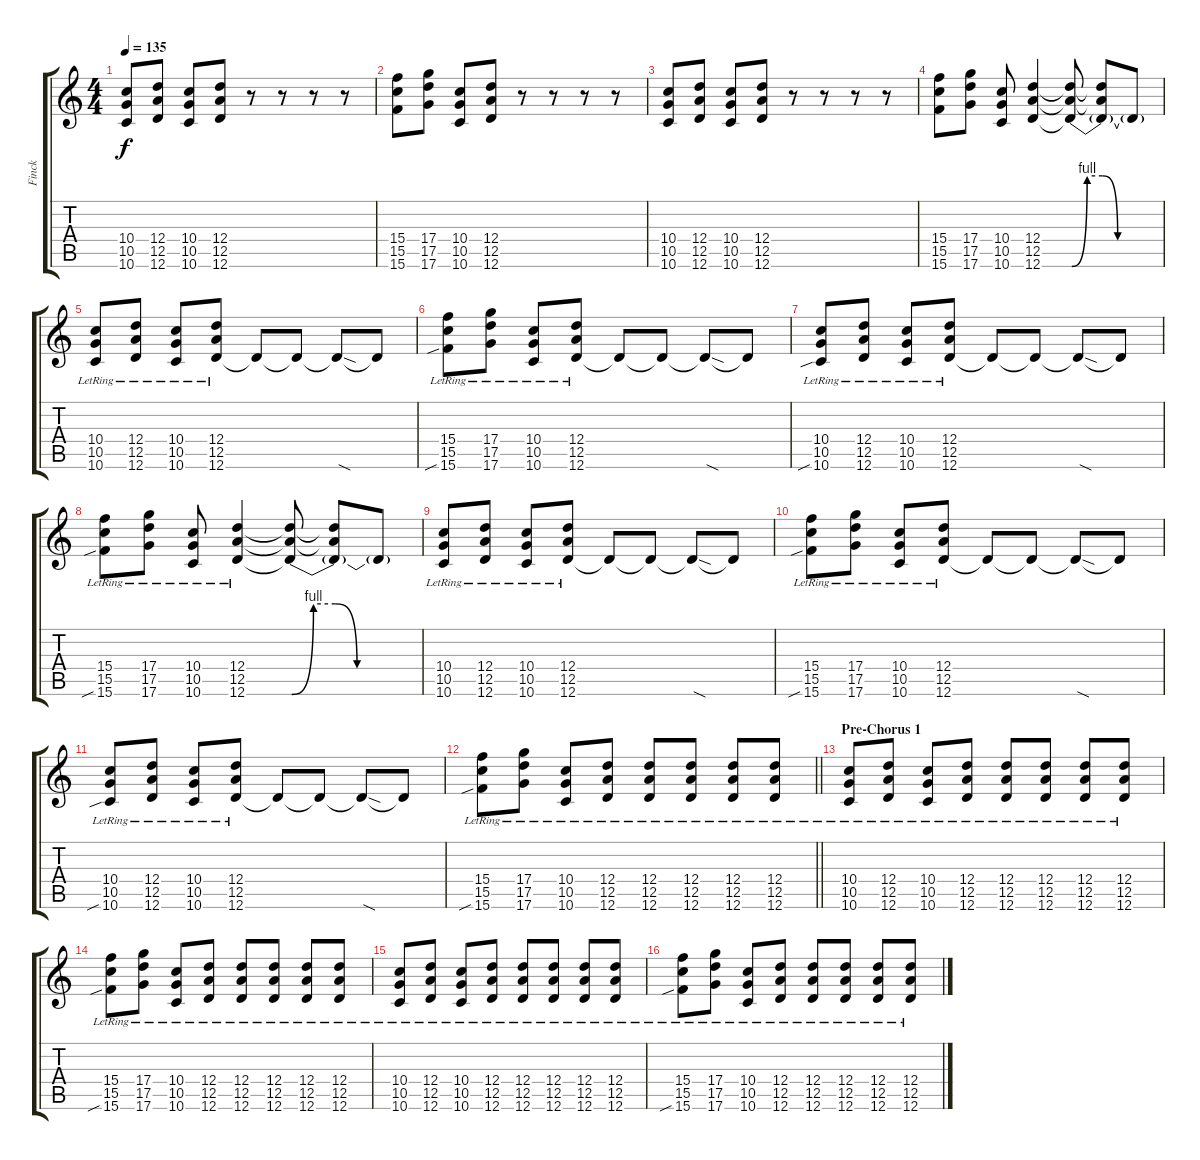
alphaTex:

\track ("Finck" "Finck") {instrument distortionguitar}
\staff {score tabs}
\tuning (E4 B3 G3 D3 A2 D2) {hide}
\ts (4 4)
\tempo 135
\clef g2
\ks c
(10.4 10.5 10.6).8{dy f} (12.4 12.5 12.6).8 (10.4 10.5 10.6).8 (12.4 12.5 12.6).8 r.8 r.8 r.8 r.8 |
(15.4 15.5 15.6).8 (17.4 17.5 17.6).8 (10.4 10.5 10.6).8 (12.4 12.5 12.6).8 r.8 r.8 r.8 r.8 |
(10.4 10.5 10.6).8 (12.4 12.5 12.6).8 (10.4 10.5 10.6).8 (12.4 12.5 12.6).8 r.8 r.8 r.8 r.8 |
(15.4 15.5 15.6).8 (17.4 17.5 17.6).8 (10.4 10.5 10.6).8 (12.4 12.5 12.6).4 (12.4{t} 12.5{t} 12.6{be (custom 0 0 10 4 20 4 30 0 60 0) t}).8 (12.4{t} 12.5{t} 12.6{t}).8 12.6{t}.8 |
(10.4{lr} 10.5{lr} 10.6{lr}).8 (12.4{lr} 12.5{lr} 12.6{lr}).8 (10.4{lr} 10.5{lr} 10.6{lr}).8 (12.4{lr} 12.5{lr} 12.6{lr}).8 12.6{t}.8 12.6{t}.8 12.6{sod t}.8 12.6{t}.8 |
(15.4{lr} 15.5{lr} 15.6{sib lr}).8 (17.4{lr} 17.5{lr} 17.6{lr}).8 (10.4{lr} 10.5{lr} 10.6{lr}).8 (12.4{lr} 12.5{lr} 12.6{lr}).8 12.6{t}.8 12.6{t}.8 12.6{sod t}.8 12.6{t}.8 |
(10.4{lr} 10.5{lr} 10.6{sib lr}).8 (12.4{lr} 12.5{lr} 12.6{lr}).8 (10.4{lr} 10.5{lr} 10.6{lr}).8 (12.4{lr} 12.5{lr} 12.6{lr}).8 12.6{t}.8 12.6{t}.8 12.6{sod t}.8 12.6{t}.8 |
(15.4{lr} 15.5{lr} 15.6{sib lr}).8 (17.4{lr} 17.5{lr} 17.6{lr}).8 (10.4{lr} 10.5{lr} 10.6{lr}).8 (12.4{lr} 12.5{lr} 12.6{lr}).4 (12.4{t} 12.5{t} 12.6{be (custom 0 0 10 4 20 4 30 0 60 0) t}).8 (12.4{t} 12.5{t} 12.6{t}).8 12.6{t}.8 |
(10.4{lr} 10.5{lr} 10.6{lr}).8 (12.4{lr} 12.5{lr} 12.6{lr}).8 (10.4{lr} 10.5{lr} 10.6{lr}).8 (12.4{lr} 12.5{lr} 12.6{lr}).8 12.6{t}.8 12.6{t}.8 12.6{sod t}.8 12.6{t}.8 |
(15.4{lr} 15.5{lr} 15.6{sib lr}).8 (17.4{lr} 17.5{lr} 17.6{lr}).8 (10.4{lr} 10.5{lr} 10.6{lr}).8 (12.4{lr} 12.5{lr} 12.6{lr}).8 12.6{t}.8 12.6{t}.8 12.6{sod t}.8 12.6{t}.8 |
(10.4{lr} 10.5{lr} 10.6{sib lr}).8 (12.4{lr} 12.5{lr} 12.6{lr}).8 (10.4{lr} 10.5{lr} 10.6{lr}).8 (12.4{lr} 12.5{lr} 12.6{lr}).8 12.6{t}.8 12.6{t}.8 12.6{sod t}.8 12.6{t}.8 |
\barLineRight lightlight
(15.4{lr} 15.5{lr} 15.6{sib lr}).8 (17.4{lr} 17.5{lr} 17.6{lr}).8 (10.4{lr} 10.5{lr} 10.6{lr}).8 (12.4{lr} 12.5{lr} 12.6{lr}).8 (12.4{lr} 12.5{lr} 12.6{lr}).8 (12.4{lr} 12.5{lr} 12.6{lr}).8 (12.4{lr} 12.5{lr} 12.6{lr}).8 (12.4{lr} 12.5{lr} 12.6{lr}).8 |
\section ("" "Pre-Chorus 1")
(10.4{lr} 10.5{lr} 10.6{lr}).8 (12.4{lr} 12.5{lr} 12.6{lr}).8 (10.4{lr} 10.5{lr} 10.6{lr}).8 (12.4{lr} 12.5{lr} 12.6{lr}).8 (12.4{lr} 12.5{lr} 12.6{lr}).8 (12.4{lr} 12.5{lr} 12.6{lr}).8 (12.4{lr} 12.5{lr} 12.6{lr}).8 (12.4{lr} 12.5{lr} 12.6{lr}).8 |
(15.4{lr} 15.5{lr} 15.6{sib lr}).8 (17.4{lr} 17.5{lr} 17.6{lr}).8 (10.4{lr} 10.5{lr} 10.6{lr}).8 (12.4{lr} 12.5{lr} 12.6{lr}).8 (12.4{lr} 12.5{lr} 12.6{lr}).8 (12.4{lr} 12.5{lr} 12.6{lr}).8 (12.4{lr} 12.5{lr} 12.6{lr}).8 (12.4{lr} 12.5{lr} 12.6{lr}).8 |
(10.4{lr} 10.5{lr} 10.6{lr}).8 (12.4{lr} 12.5{lr} 12.6{lr}).8 (10.4{lr} 10.5{lr} 10.6{lr}).8 (12.4{lr} 12.5{lr} 12.6{lr}).8 (12.4{lr} 12.5{lr} 12.6{lr}).8 (12.4{lr} 12.5{lr} 12.6{lr}).8 (12.4{lr} 12.5{lr} 12.6{lr}).8 (12.4{lr} 12.5{lr} 12.6{lr}).8 |
(15.4{lr} 15.5{lr} 15.6{sib lr}).8 (17.4{lr} 17.5{lr} 17.6{lr}).8 (10.4{lr} 10.5{lr} 10.6{lr}).8 (12.4{lr} 12.5{lr} 12.6{lr}).8 (12.4{lr} 12.5{lr} 12.6{lr}).8 (12.4{lr} 12.5{lr} 12.6{lr}).8 (12.4{lr} 12.5{lr} 12.6{lr}).8 (12.4{lr} 12.5{lr} 12.6{lr}).8
